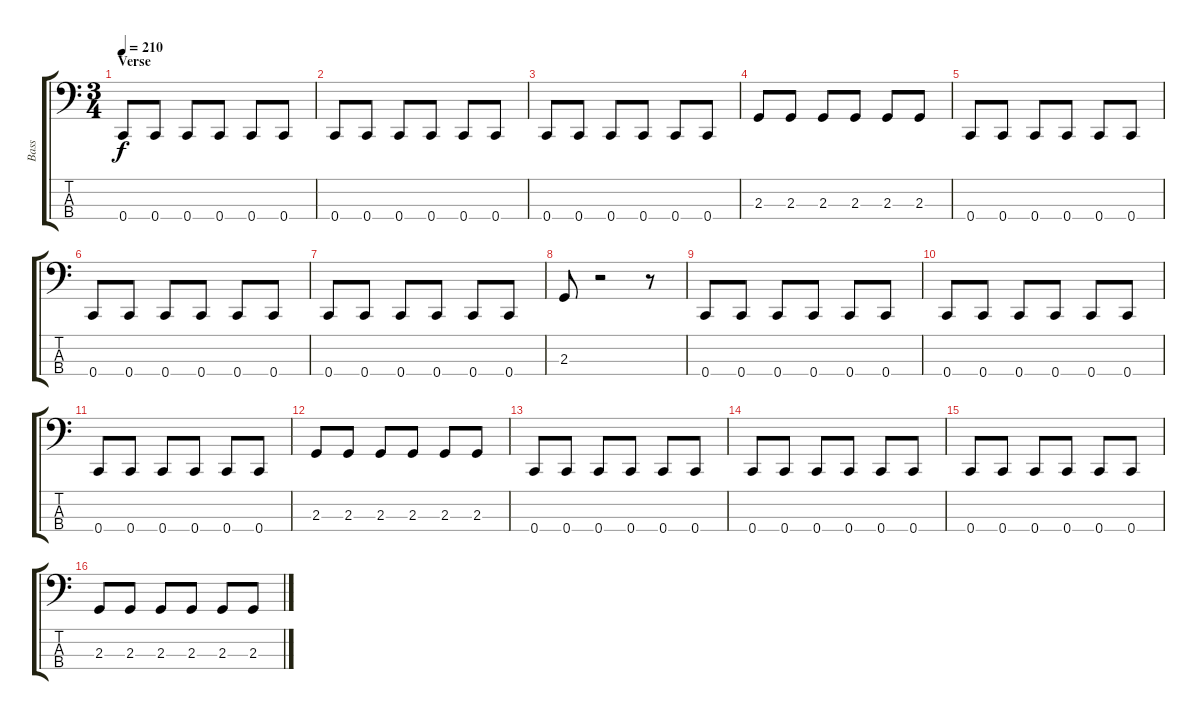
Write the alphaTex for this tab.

\track ("Bass" "Bass") {instrument electricbassfinger}
\staff {score tabs}
\tuning (Eb2 Bb1 F1 C1) {hide}
\ts (3 4)
\section ("" "Verse")
\tempo 210
\clef f4
\ks c
0.4.8{dy f} 0.4.8 0.4.8 0.4.8 0.4.8 0.4.8 |
0.4.8 0.4.8 0.4.8 0.4.8 0.4.8 0.4.8 |
0.4.8 0.4.8 0.4.8 0.4.8 0.4.8 0.4.8 |
2.3.8 2.3.8 2.3.8 2.3.8 2.3.8 2.3.8 |
0.4.8 0.4.8 0.4.8 0.4.8 0.4.8 0.4.8 |
0.4.8 0.4.8 0.4.8 0.4.8 0.4.8 0.4.8 |
0.4.8 0.4.8 0.4.8 0.4.8 0.4.8 0.4.8 |
2.3.8 r.2 r.8 |
0.4.8 0.4.8 0.4.8 0.4.8 0.4.8 0.4.8 |
0.4.8 0.4.8 0.4.8 0.4.8 0.4.8 0.4.8 |
0.4.8 0.4.8 0.4.8 0.4.8 0.4.8 0.4.8 |
2.3.8 2.3.8 2.3.8 2.3.8 2.3.8 2.3.8 |
0.4.8 0.4.8 0.4.8 0.4.8 0.4.8 0.4.8 |
0.4.8 0.4.8 0.4.8 0.4.8 0.4.8 0.4.8 |
0.4.8 0.4.8 0.4.8 0.4.8 0.4.8 0.4.8 |
2.3.8 2.3.8 2.3.8 2.3.8 2.3.8 2.3.8
